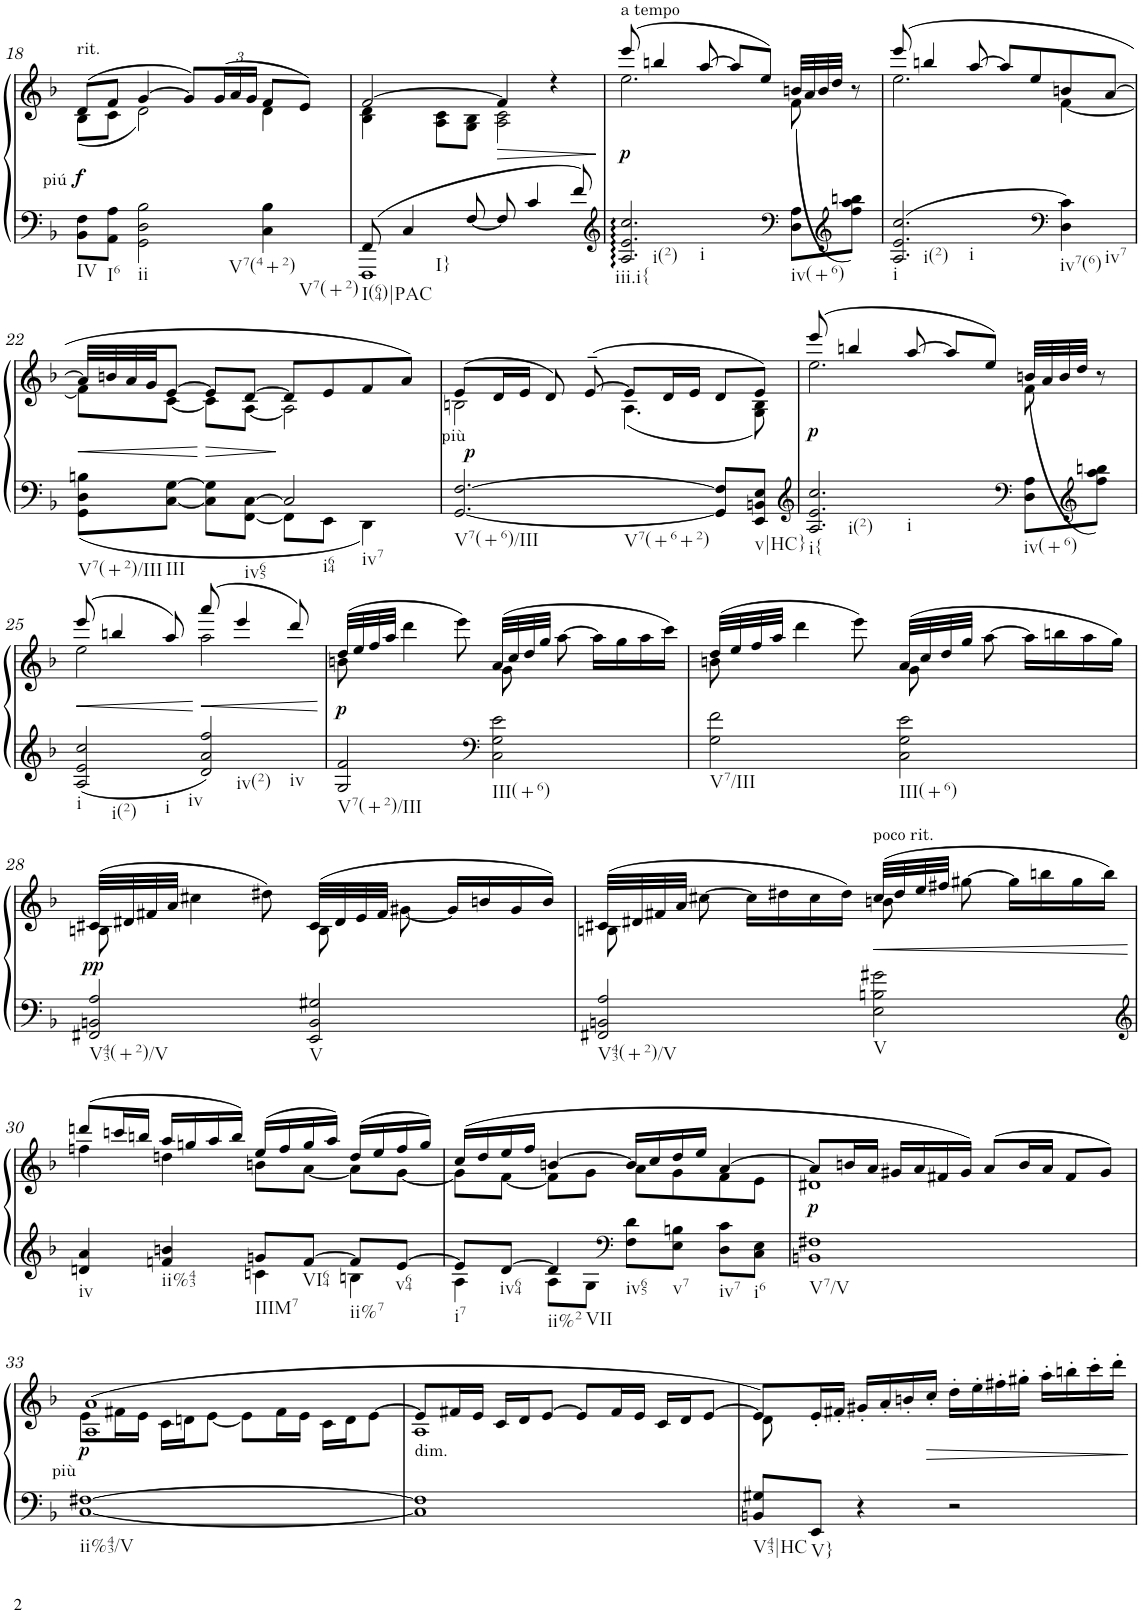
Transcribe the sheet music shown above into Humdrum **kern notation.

**kern	**kern	**dynam
*part1	*part1	*part1
*staff2	*staff1	*staff1/2
*I"Piano	*	*
*I'Pno.	*	*
!!LO:PB:g=z
*clefF4	*clefG2	*
*k[b-]	*k[b-]	*
*M4/4	*M4/4	*
*met(c)	*met(c)	*
=18	=18	=18
*	*^	*
!	!LO:TX:a:t=rit.	!	!
!LO:TX:a:t=piú	!	!	!
!LO:TX:b:t=IV	!	!	!
!	!	!	!LO:DY:a=2
8BB-\ 8F\L	(8d/L	(8B-\L	f
!LO:TX:b:t=I6	!	!	!
8AA\ 8A\J	8f/J	8c\J	.
!LO:TX:b:t=ii	!	!	!
2GG\ 2D\ 2B-\	[4g/	2d\)	.
.	8g/L])	.	.
*	*Xbrackettup	*	*
.	(24g/L	.	.
.	24a/	.	.
.	24g/JJ	.	.
!LO:TX:b:t=V7(4+2)	!	!	!
!LO:TX:b:t=V7(+2)	!	!	!
4C\ 4B-\	8f/L	4d\	.
.	8e/J)	.	.
=19	=19	=19	=19
*^	*	*	*
!LO:TX:b:t=I(64)|PAC	!	!	!	!
8FF/	1FFF	[2f/	4B-\ 4d\	.
!LO:TX:b:t=I}	!	!	!	!
4C/	.	.	.	.
.	.	.	8A\ 8c\L	.
[<8F/	.	.	8G\ 8B-\J	.
!	!	!	!	!LO:HP:b
8F/]	.	4f/]	2A\ 2c\	>
4c/	.	.	.	.
.	.	4r	.	.
8f/	.	.	.	.
*v	*v	*	*	*
*	*v	*v	*
.	.	]
=20	=20	=20
*clefG2	*	*
*	*^	*
!	!LO:TX:a:t=a tempo	!	!
!LO:TX:b:t=iii.i{	!	!	!
!LO:TX:b:t=i(2)	!	!	!
!LO:TX:b:t=i	!	!	!
!	!	!	!LO:DY:b
2.A/ 2.e/ 2.cc/	(8eee/	2.ee\	p
.	4bbn/	.	.
.	[8aa/	.	.
.	8aa/L]	.	.
.	8ee/J)	.	.
*clefF4	*	*	*
!LO:TX:b:t=iv(+6)	!	!	!
8D\ 8A\L	(<32bn/LLL	8f\	.
.	32a/	.	.
.	32b/	.	.
.	32dd/JJJ	.	.
*clefG2	*	*	*
8ff\ 8aa\ 8bbn\J)	8r	8ryy	.
=21	=21	=21	=21
!LO:TX:b:t=i	!	!	!
!LO:TX:b:t=i(2)	!	!	!
!LO:TX:b:t=i	!	!	!
2.A/ 2.e/ 2.cc/	(8eee/	2.ee\	.
.	4bbn/	.	.
.	[8aa/	.	.
.	8aa/L]	.	.
.	8ee/	.	.
*clefF4	*	*	*
!LO:TX:b:t=iv7(6)	!	!	!
!LO:TX:b:t=iv7	!	!	!
4D\ 4c\	8bn/	[4f\	.
.	[8a/J	.	.
!!LO:LB:g=z	!!
=22	=22	=22	=22
*^	*	*	*
!LO:TX:b:t=V7(+2)/III	!	!	!	!
!	!	!	!	!LO:HP:b
8GG\ 8D\ 8Bn\L	2ryy	32a/LLL]	8f\L]	<
.	.	32bn/	.	.
.	.	32a/	.	.
.	.	32g/JJ	.	.
!LO:TX:b:t=III	!	!	!	!
[8C\ [8G\J	.	[8e/J	[8c\J	.
!	!	!	!	!LO:HP:n=1:b
8C\] 8G\]L	.	8e/L]	8c\L]	[ >
!LO:TX:b:t=iv65	!	!	!	!
[8FF\ [8C\J	.	[8d/J	[8A\J	.
!LO:TX:b:t=i64	!	!	!	!
!LO:TX:b:t=iv7	!	!	!	!
2C/]	8FF\L]	8d/L]	2A\]	]
.	8EE\J	8e/	.	.
.	4DD\	8f/	.	.
.	.	8a/J)	.	.
*v	*v	*	*	*
=23	=23	=23	=23
!LO:TX:a:t=più	!	!	!
!LO:TX:b:t=V7(+6)/III	!	!	!
!LO:TX:b:t=V7(+6+2)	!	!	!
!	!	!	!LO:DY:a=2
[2.GG/ [2.F/	(8e/L	2Bn\	p
.	16d/L	.	.
.	16e/JJ	.	.
.	8d/)	.	.
.	([8e~/	.	.
.	8e/L]	(4.A\	.
.	16d/L	.	.
.	16e/JJ	.	.
8GG/] 8F/]L	8d/L	.	.
!LO:TX:b:t=v|HC}	!	!	!
8EE/ 8BBn/ 8E/J	8e/J)	8G\ 8B\)	.
=24	=24	=24	=24
*clefG2	*	*	*
!LO:TX:b:t=i{	!	!	!
!LO:TX:b:t=i(2)	!	!	!
!LO:TX:b:t=i	!	!	!
!	!	!	!LO:DY:b
2.A/ 2.e/ 2.cc/	(8eee/	2.ee\	p
.	4bbn/	.	.
.	[8aa/	.	.
.	8aa/L]	.	.
.	8ee/J)	.	.
*clefF4	*	*	*
!LO:TX:b:t=iv(+6)	!	!	!
8D\ 8A\L	(<32bn/LLL	8f\	.
.	32a/	.	.
.	32b/	.	.
.	32dd/JJJ	.	.
*clefG2	*	*	*
8ff\ 8aa\ 8bbn\J)	8r	8ryy	.
!!LO:LB:g=z	!!
=25	=25	=25	=25
!LO:TX:b:t=i	!	!	!
!LO:TX:b:t=i(2)	!	!	!
!LO:TX:b:t=i	!	!	!
!	!	!	!LO:HP:b
2A/ 2e/ 2cc/	(8eee/	2ee\	<
.	4bbn/	.	.
.	8aa/)	.	.
!LO:TX:b:t=iv	!	!	!
!LO:TX:b:t=iv(2)	!	!	!
!LO:TX:b:t=iv	!	!	!
!	!	!	!LO:HP:n=1:b
2d/ 2a/ 2ff/	(8aaa/	2aa\	[ <
.	4eee/	.	.
.	8ddd/)	.	.
*	*v	*v	*
.	.	[
=26	=26	=26
*	*^	*
!LO:TX:b:t=V7(+2)/III	!	!	!
!	!	!	!LO:DY:b
2G/ 2f/	(32dd/LLL	8bn\	p
.	32ee/	.	.
.	32ff/	.	.
.	32aa/JJJ	.	.
.	4ddd\	8ryy	.
.	.	4ryy	.
.	8eee\)	.	.
*clefF4	*	*	*
!LO:TX:b:t=III(+6)	!	!	!
2C\ 2G\ 2e\	(32a/LLL	8g\	.
.	32cc/	.	.
.	32dd/	.	.
.	32gg/JJJ	.	.
.	[>8aa\	8ryy	.
.	16aa\LL]	4ryy	.
.	16gg\	.	.
.	16aa\	.	.
.	16ccc\JJ)	.	.
=27	=27	=27	=27
!LO:TX:b:t=V7/III	!	!	!
2G\ 2f\	(32dd/LLL	8bn\	.
.	32ee/	.	.
.	32ff/	.	.
.	32aa/JJJ	.	.
.	4ddd\	8ryy	.
.	.	4ryy	.
.	8eee\)	.	.
!LO:TX:b:t=III(+6)	!	!	!
2C\ 2G\ 2e\	(32a/LLL	8g\	.
.	32cc/	.	.
.	32dd/	.	.
.	32gg/JJJ	.	.
.	[>8aa\	8ryy	.
.	16aa\LL]	4ryy	.
.	16bbn\	.	.
.	16aa\	.	.
.	16gg\JJ)	.	.
!!LO:LB:g=z	!!
=28	=28	=28	=28
!LO:TX:b:t=V43(+2)/V	!	!	!
!	!	!	!LO:DY:b
2FF#X/ 2BBn/ 2A/	(32c#X/LLL	8Bn\	pp
.	32d#X/	.	.
.	32f#X/	.	.
.	32a/JJJ	.	.
.	4cc#X\	8ryy	.
.	.	4ryy	.
.	8dd#X\)	.	.
!LO:TX:b:t=V	!	!	!
2EE/ 2BB/ 2G#X/	(32c#/LLL	8B\	.
.	32d#/	.	.
.	32e/	.	.
.	32f#/JJJ	.	.
.	[<8g#X\	8ryy	.
.	16g#/LL]	4ryy	.
.	16bn/	.	.
.	16g#/	.	.
.	16b/JJ)	.	.
=29	=29	=29	=29
!LO:TX:b:t=V43(+2)/V	!	!	!
2FF#X/ 2BBn/ 2A/	(32c#X/LLL	8Bn\	.
.	32d#X/	.	.
.	32f#X/	.	.
.	32a/JJJ	.	.
.	[8cc#X\	8ryy	.
.	16cc#\LL]	4ryy	.
.	16dd#X\	.	.
.	16cc#\	.	.
.	16dd#\JJ)	.	.
!	!LO:TX:a:t=poco rit.	!	!
!LO:TX:b:t=V	!	!	!
!	!	!	!LO:HP:b
2E\ 2Bn\ 2g#X\	(32cc#/LLL	8bn\	<
.	32dd#/	.	.
.	32ee/	.	.
.	32ff#X/JJJ	.	.
.	[8gg#X\	8ryy	.
.	16gg#\LL]	4ryy	.
.	16bbn\	.	.
.	16gg#\	.	.
.	16bb\JJ)	.	.
*	*v	*v	*
.	.	[
!!LO:LB:g=z
=30	=30	=30
*clefG2	*	*
*^	*^	*
!LO:TX:b:t=iv	!	!	!	!
4dn/ 4a/	2ryy	(8dddn/L	4ffn\	.
.	.	16cccn/L	.	.
.	.	16bbn/JJ	.	.
!LO:TX:b:t=ii%43	!	!	!	!
4fn/ 4bn/	.	16aa/LL	4ddn\	.
.	.	16ggn/	.	.
.	.	16aa/	.	.
.	.	16bb/JJ)	.	.
!LO:TX:b:t=IIIM7	!	!	!	!
8gn/L	4cn\	(16ee/LL	8bn\L	.
.	.	16ff/	.	.
!LO:TX:b:t=VI64	!	!	!	!
[8f/J	.	16gg/	[8a\J	.
.	.	16aa/JJ)	.	.
!LO:TX:b:t=ii%7	!	!	!	!
8f/L]	4Bn\	(16dd/LL	8a\L]	.
.	.	16ee/	.	.
!LO:TX:b:t=v64	!	!	!	!
[8e/J	.	16ff/	[8g\J	.
.	.	16gg/JJ)	.	.
=31	=31	=31	=31	=31
!LO:TX:b:t=i7	!	!	!	!
8e/L]	4A\	(16cc/LL	8g\L]	.
.	.	16dd/	.	.
!LO:TX:b:t=iv64	!	!	!	!
[8d/J	.	16ee/	[8f\J	.
.	.	16ff/JJ	.	.
!LO:TX:b:t=ii%2	!	!	!	!
!LO:TX:b:t=VII	!	!	!	!
4d/]	8A\L	[4bn/	8f\L]	.
.	8G\J	.	8g\J	.
*clefF4	*	*	*	*
!LO:TX:b:t=iv65	!	!	!	!
8F\ 8d\L	2ryy	16b/LL]	8a\L	.
.	.	16cc/	.	.
!LO:TX:b:t=v7	!	!	!	!
8E\ 8Bn\J	.	16dd/	8g\	.
.	.	16ee/JJ	.	.
!LO:TX:b:t=iv7	!	!	!	!
8D\ 8c\L	.	[4a/	8f\	.
!LO:TX:b:t=i6	!	!	!	!
8C\ 8E\J	.	.	8e\J	.
*v	*v	*	*	*
=32	=32	=32	=32
!LO:TX:b:t=V7/V	!	!	!
!	!	!	!LO:DY:b
1BBn 1F#X	8a/L]	1d#X	p
.	16bn/L	.	.
.	16a/JJ	.	.
.	16g#X/LL	.	.
.	16a/	.	.
.	16f#X/	.	.
.	16g#/JJ)	.	.
.	(8a/L	.	.
.	16b/L	.	.
.	16a/JJ	.	.
.	8f#/L	.	.
.	8g#/J)	.	.
!!LO:LB:g=z	!!
=33	=33	=33	=33
!LO:TX:a:t=più	!	!	!
!LO:TX:b:t=ii%43/V	!	!	!
!	!	!	!LO:DY:b
[1C [1F#X	(1A 1a	8e\L	p
.	.	16f#X\L	.
.	.	16e\JJ	.
.	.	16c\LL	.
.	.	16dn\J	.
.	.	[8e\J	.
.	.	8e\L]	.
.	.	16f#\L	.
.	.	16e\JJ	.
.	.	16c\LL	.
.	.	16d\J	.
.	.	[>8e\J	.
=34	=34	=34	=34
!	!LO:TX:b:t=dim.	!	!
1C] 1F#]	8e/L]	1A	.
.	16f#X/L	.	.
.	16e/JJ	.	.
.	16c/LL	.	.
.	16d/J	.	.
.	[8e/J	.	.
.	8e/L]	.	.
.	16f#/L	.	.
.	16e/JJ	.	.
.	16c/LL	.	.
.	16d/J	.	.
.	[8e/J	.	.
=35	=35	=35	=35
!LO:TX:b:t=V43|HC	!	!	!
8BBn/ 8G#X/L	8e/L])	8d\	.
!LO:TX:b:t=V}	!	!	!
8EE/J	16e'</L	8ryy	.
.	16f#X'</JJ	.	.
4r	16g#X'</LL	4ryy	.
.	16a'</	.	.
.	16bn'</	.	.
!	!	!	!LO:HP:b
.	16cc'</JJ	.	>
2r	16dd'>\LL	2ryy	.
.	16ee'>\	.	.
.	16ff#X'>\	.	.
.	16gg#X'>\JJ	.	.
.	16aa'>\LL	.	.
.	16bbn'>\	.	.
.	16ccc'>\	.	.
.	16ddd'>\JJ	.	.
*	*v	*v	*
.	.	]
=	=	=
*-	*-	*-
